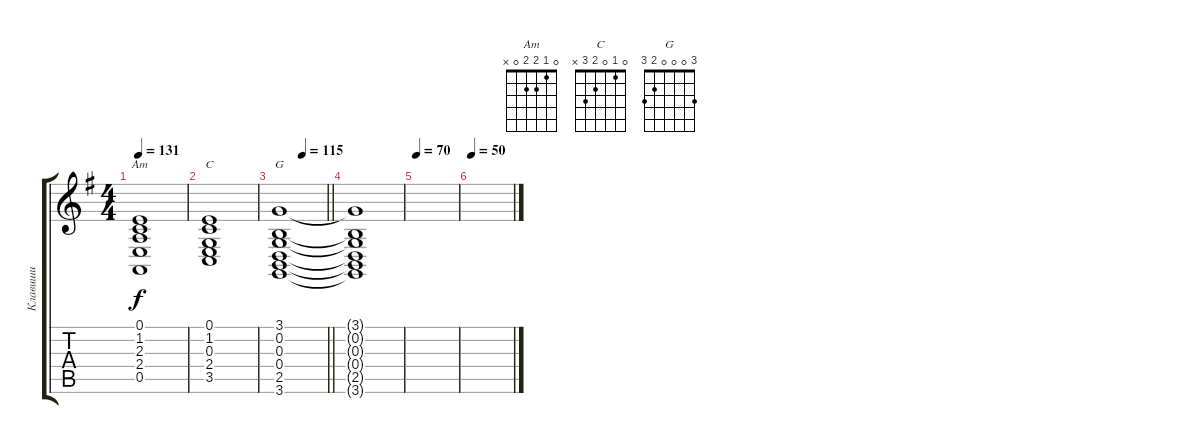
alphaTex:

\track ("Клавиши" "Клавиши") {instrument fx7echoes}
\staff {score tabs}
\tuning (E4 B3 G3 D3 A2 E2) {hide}
\chord ("Am" 0 1 2 2 0 x)
\chord ("C" 0 1 0 2 3 x)
\chord ("G" 3 0 0 0 2 3)
\ts (4 4)
\tempo 131
\clef g2
\ks eminor
(0.1 1.2 2.3 2.4 0.5).1{ch "Am" dy f} |
(0.1 1.2 0.3 2.4 3.5).1{ch "C"} |
\tempo (115 0.5)
\barLineRight lightlight
(3.1 0.2 0.3 0.4 2.5 3.6).1{ch "G"} |
(3.1{t} 0.2{t} 0.3{t} 0.4{t} 2.5{t} 3.6{t}).1 |
\tempo 70
|
\tempo 50
